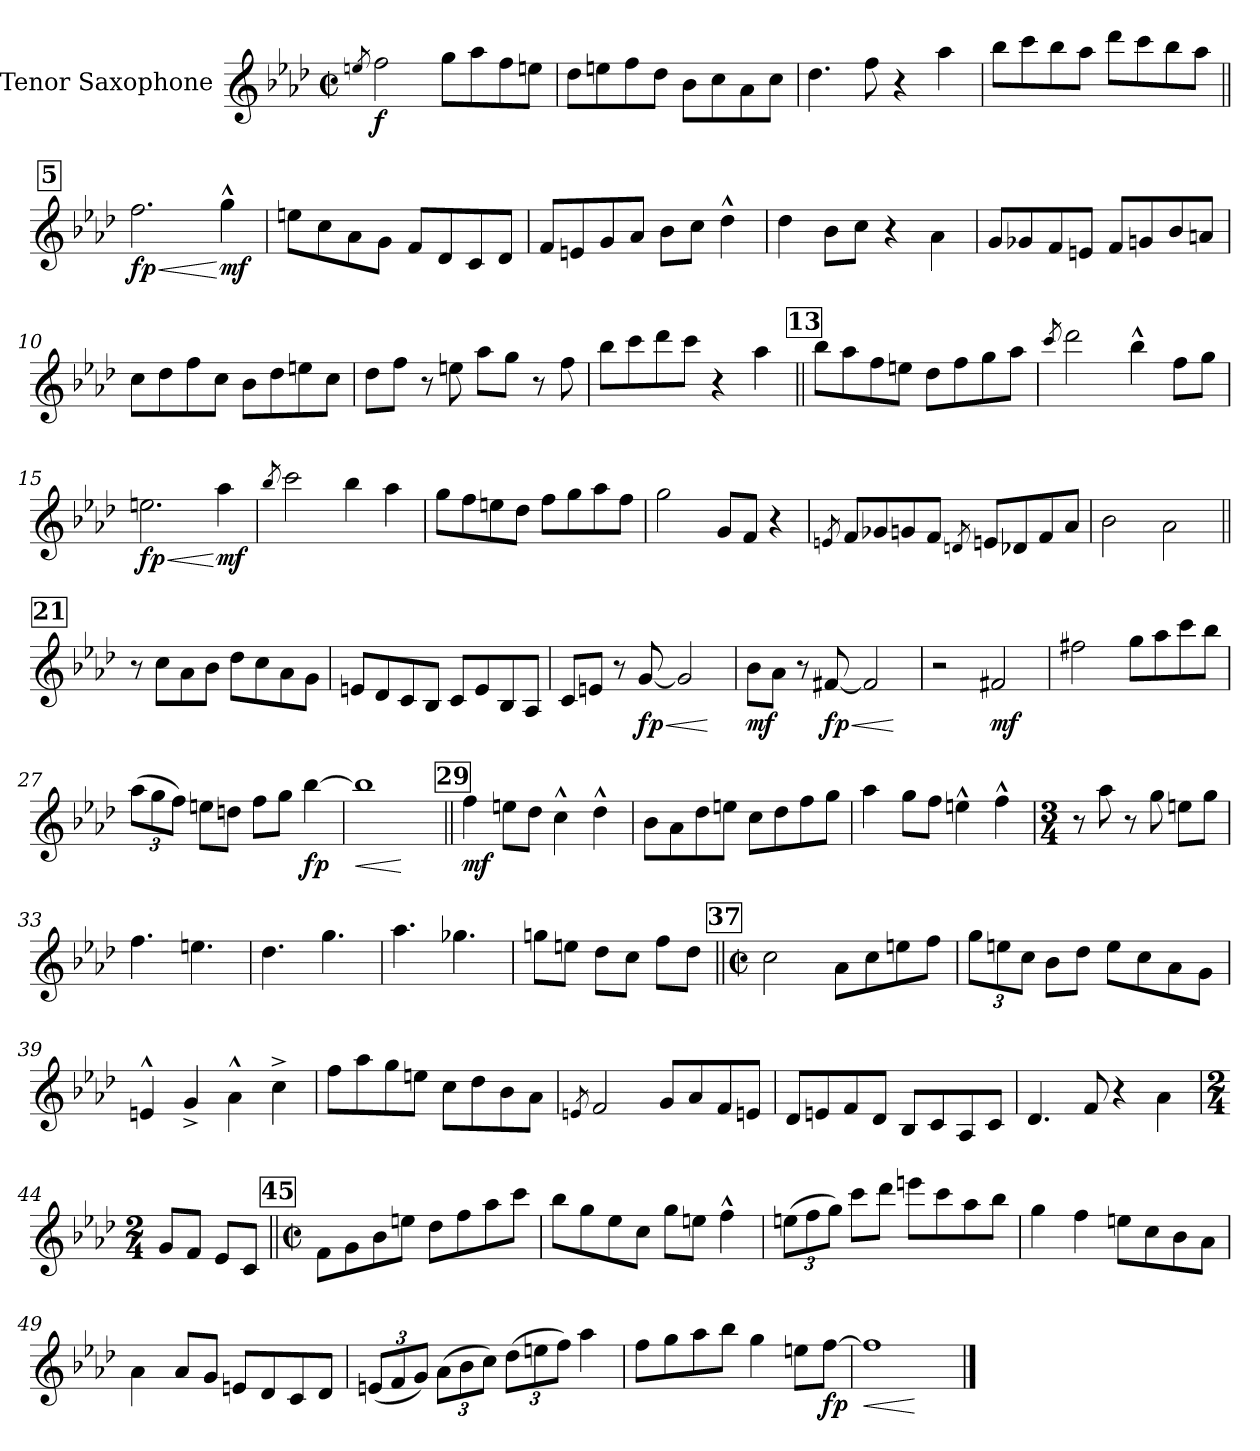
**kern	**dynam
*part1	*part1
*staff1	*staff1
*I"Tenor Saxophone	*
*I'T Sax	*
*clefG2	*
*ITrd8c14	*
*k[b-e-a-d-]	*
*M2/2	*
*met(c|)	*
*MM200	*
=1	=1
8qen/	.
!	!LO:DY:b
2f\	f
8g\L	.
8a-\	.
8f\	.
8e\J	.
=2	=2
8d-\L	.
8en\	.
8f\	.
8d-\J	.
8B-\L	.
8c\	.
8A-\	.
8c\J	.
=3	=3
4.d-\	.
8f\	.
4r	.
4a-\	.
=4	=4
8b-\L	.
8cc\	.
8b-\	.
8a-\J	.
8dd-\L	.
8cc\	.
8b-\	.
8a-\J	.
!!LO:REH:place=s1:a:B:fs=14:t=5
=5||	=5||
!	!LO:HP:b
!	!LO:DY:n=1:b
2.f\	< fp
!	!LO:DY:n=2:b
4g^^\	[ mf
!!LO:LB:g=z
=6	=6
8en\L	.
8c\	.
8A-\	.
8G\J	.
8F/L	.
8D-/	.
8C/	.
8D-/J	.
=7	=7
8F/L	.
8En/	.
8G/	.
8A-/J	.
8B-\L	.
8c\J	.
4d-^^\	.
=8	=8
4d-\	.
8B-\L	.
8c\J	.
4r	.
4A-\	.
=9	=9
8G/L	.
8G-X/	.
8F/	.
8En/J	.
8F/L	.
8Gn/	.
8B-/	.
8An/J	.
=10	=10
8c\L	.
8d-\	.
8f\	.
8c\J	.
8B-\L	.
8d-\	.
8en\	.
8c\J	.
!!LO:LB:g=z
=11	=11
8d-\L	.
8f\J	.
8r	.
8en\	.
8a-\L	.
8g\J	.
8r	.
8f\	.
=12	=12
8b-\L	.
8cc\	.
8dd-\	.
8cc\J	.
4r	.
4a-\	.
!!LO:REH:place=s1:a:B:fs=14:t=13
=13||	=13||
8b-\L	.
8a-\	.
8f\	.
8en\J	.
8d-\L	.
8f\	.
8g\	.
8a-\J	.
=14	=14
8qcc/	.
2dd-\	.
4b-^^\	.
8f\L	.
8g\J	.
=15	=15
!	!LO:HP:b
!	!LO:DY:n=1:b
2.en\	< fp
!	!LO:DY:n=2:b
4a-\	[ mf
=16	=16
8qb-/	.
2cc\	.
4b-\	.
4a-\	.
!!LO:LB:g=z
=17	=17
8g\L	.
8f\	.
8en\	.
8d-\J	.
8f\L	.
8g\	.
8a-\	.
8f\J	.
=18	=18
2g\	.
8G/L	.
8F/J	.
4r	.
=19	=19
8qEn/	.
8F/L	.
8G-X/	.
8Gn/	.
8F/J	.
8qDn/	.
8E/L	.
8D-X/	.
8F/	.
8A-/J	.
=20	=20
2B-\	.
2A-\	.
!!LO:REH:place=s1:a:B:fs=14:t=21
=21||	=21||
8r	.
8c\L	.
8A-\	.
8B-\J	.
8d-\L	.
8c\	.
8A-\	.
8G\J	.
!!LO:LB:g=z
=22	=22
8En/L	.
8D-/	.
8C/	.
8BB-/J	.
8C/L	.
8E/	.
8BB-/	.
8AA-/J	.
=23	=23
8C/L	.
8En/J	.
8r	.
!	!LO:HP:b
!	!LO:DY:n=1:b
[8G/	< fp
2G/]	.
.	[
=24	=24
!	!LO:DY:b
8B-\L	mf
8A-\J	.
8r	.
!	!LO:HP:b
!	!LO:DY:n=1:b
[8F#X/	< fp
2F#/]	.
.	[
=25	=25
2r	.
!	!LO:DY:b
2F#X/	mf
=26	=26
2f#X\	.
8g\L	.
8a-\	.
8cc\	.
8b-\J	.
=27	=27
*Xbrackettup	*
(>12a-\L	.
12g\	.
12f\J)	.
8en\L	.
8dn\J	.
8f\L	.
8g\J	.
!	!LO:DY:b
[4b-\	fp
!!LO:LB:g=z
=28	=28
!	!LO:HP:b
1b-]	<
.	[
!!LO:REH:place=s1:a:B:fs=14:t=29
=29||	=29||
!	!LO:DY:b
4f\	mf
8en\L	.
8d-\J	.
4c^^\	.
4d-^^\	.
=30	=30
8B-\L	.
8A-\	.
8d-\	.
8en\J	.
8c\L	.
8d-\	.
8f\	.
8g\J	.
=31	=31
4a-\	.
8g\L	.
8f\J	.
4en^^\	.
4f^^\	.
=32	=32
*M3/4	*
8r	.
8a-\	.
8r	.
8g\	.
8en\L	.
8g\J	.
=33	=33
4.f\	.
4.en\	.
=34	=34
4.d-\	.
4.g\	.
=35	=35
4.a-\	.
4.g-X\	.
!!LO:LB:g=z
=36	=36
8gn\L	.
8en\J	.
8d-\L	.
8c\J	.
8f\L	.
8d-\J	.
!!LO:REH:place=s1:a:B:fs=14:t=37
=37||	=37||
*M2/2	*
*met(c|)	*
2c\	.
8A-\L	.
8c\	.
8en\	.
8f\J	.
=38	=38
12g\L	.
12en\	.
12c\J	.
8B-\L	.
8d-\J	.
8e\L	.
8c\	.
8A-\	.
8G\J	.
=39	=39
4En^^/	.
4G^/	.
4A-^^\	.
4c^\	.
=40	=40
8f\L	.
8a-\	.
8g\	.
8en\J	.
8c\L	.
8d-\	.
8B-\	.
8A-\J	.
!!LO:LB:g=z
=41	=41
8qEn/	.
2F/	.
8G/L	.
8A-/	.
8F/	.
8E/J	.
=42	=42
8D-/L	.
8En/	.
8F/	.
8D-/J	.
8BB-/L	.
8C/	.
8AA-/	.
8C/J	.
=43	=43
4.D-/	.
8F/	.
4r	.
4A-\	.
=44	=44
*M2/4	*
8G/L	.
8F/J	.
8E-/L	.
8C/J	.
!!LO:REH:place=s1:a:B:fs=14:t=45
=45||	=45||
*M2/2	*
*met(c|)	*
8F\L	.
8G\	.
8B-\	.
8en\J	.
8d-\L	.
8f\	.
8a-\	.
8cc\J	.
!!LO:LB:g=z
=46	=46
8b-\L	.
8g\	.
8e-\	.
8c\J	.
8g\L	.
8en\J	.
4f^^\	.
=47	=47
(>12en\L	.
12f\	.
12g\J)	.
8cc\L	.
8dd-\J	.
8een\L	.
8cc\	.
8a-\	.
8b-\J	.
=48	=48
4g\	.
4f\	.
8en\L	.
8c\	.
8B-\	.
8A-\J	.
=49	=49
4A-\	.
8A-/L	.
8G/J	.
8En/L	.
8D-/	.
8C/	.
8D-/J	.
!!LO:PB:g=z
=50	=50
(<12En/L	.
12F/	.
12G/J)	.
(>12A-\L	.
12B-\	.
12c\J)	.
(>12d-\L	.
12en\	.
12f\J)	.
4a-\	.
=51	=51
8f\L	.
8g\	.
8a-\	.
8b-\J	.
4g\	.
8en\L	.
!	!LO:DY:b
[8f\J	fp
=52	=52
!	!LO:HP:b
1f]	<
.	[
==	==
*-	*-
